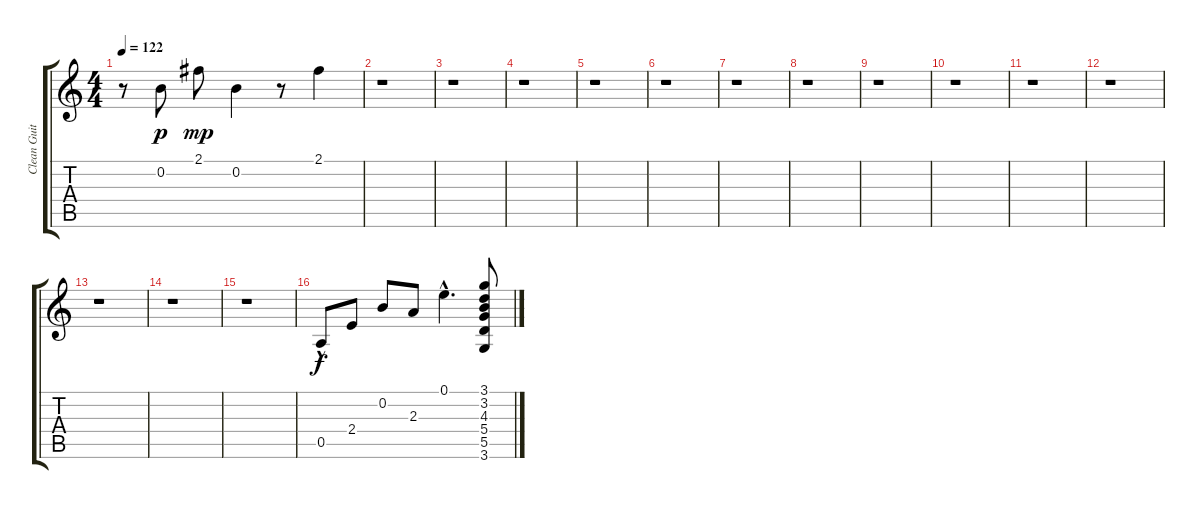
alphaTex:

\track ("Clean Guitar" "Clean Guit") {instrument electricguitarclean}
\staff {score tabs}
\tuning (E4 B3 G3 D3 A2 E2) {hide}
\ts (4 4)
\tempo 122
\clef g2
\ks c
r.8{dy mp} 0.2.8{dy p} 2.1.8{dy mp} 0.2.4 r.8 2.1.4 |
r.1 |
r.1 |
r.1 |
r.1 |
r.1 |
r.1 |
r.1 |
r.1 |
r.1 |
r.1 |
r.1 |
r.1 |
r.1 |
r.1 |
0.5{hac}.8{dy f} 2.4.8 0.2.8 2.3.8 0.1{hac}.4{d} (3.1 3.2 4.3 5.4 5.5 3.6).8
